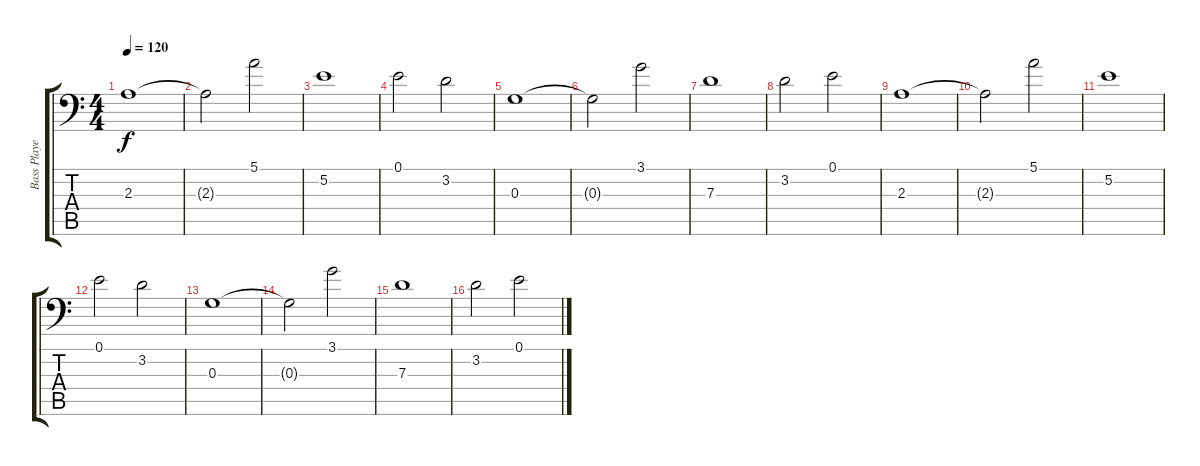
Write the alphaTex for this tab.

\track ("Bass Player" "Bass Playe") {instrument electricbassfinger}
\staff {score tabs}
\tuning (E3 B2 G2 D2 A1 E1) {hide}
\ts (4 4)
\tempo 120
\clef f4
\ks c
2.3.1{dy f} |
2.3{t}.2 5.1.2 |
5.2.1 |
0.1.2 3.2.2 |
0.3.1 |
0.3{t}.2 3.1.2 |
7.3.1 |
3.2.2 0.1.2 |
2.3.1 |
2.3{t}.2 5.1.2 |
5.2.1 |
0.1.2 3.2.2 |
0.3.1 |
0.3{t}.2 3.1.2 |
7.3.1 |
3.2.2 0.1.2
